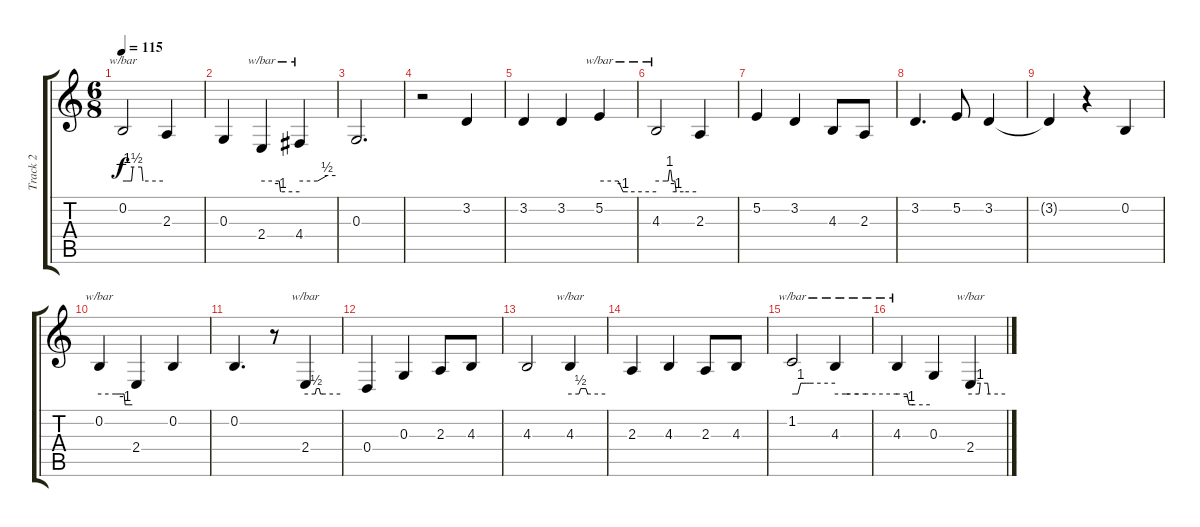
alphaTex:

\track ("Track 2" "Track 2") {instrument flute}
\staff {score tabs}
\tuning (E4 B3 G3 D3 A2 E2) {hide}
\ts (6 8)
\tempo 115
\clef g2
\ks c
0.2.2{tbe (custom default 0 0 5 0 13 0 15 6 28 6 30 0 60 0) dy f} 2.3.4 |
0.3.4 2.4.4{tbe (custom default 0 0 28 0 30 -4 60 -4)} 4.4.4{tbe (custom default 0 0 30 0 46 2 60 2)} |
0.3.2{d} |
r.2 3.2.4 |
3.2.4 3.2.4 5.2.4{tbe (custom default 0 0 20 0 25 -4 30 -4 60 -4)} |
4.3.2{tbe (custom default 0 0 15 0 18 0 20 4 22 4 24 0 28 0 30 -4 41 -4 60 -4)} 2.3.4 |
5.2.4 3.2.4 4.3.8 2.3.8 |
3.2.4{d} 5.2.8 3.2.4 |
3.2{t}.4 r.4 0.2.4 |
0.2.4{tbe (custom default 0 0 30 0 40 0 45 0 47 -4 60 -4)} 2.4.4 0.2.4 |
0.2.4{d} r.8 2.4.4{tbe (custom default 0 0 17 0 19 2 24 2 26 0 30 0 60 0)} |
0.4.4 0.3.4 2.3.8 4.3.8 |
4.3.2 4.3.4{tbe (custom default 0 0 15 0 18 2 27 2 30 0 60 0)} |
2.3.4 4.3.4 2.3.8 4.3.8 |
1.2.2{tbe (custom default 0 0 8 0 12 4 20 4 24 4 30 4 60 4)} 4.3.4{tbe (custom default 0 0 10 0 14 0 22 0 30 0 60 0)} |
4.3.4{tbe (custom default 0 0 18 0 22 -4 30 -4 60 -4)} 0.3.4 2.4.4{tbe (custom default 0 0 15 0 17 4 30 4 32 0 60 0)}
